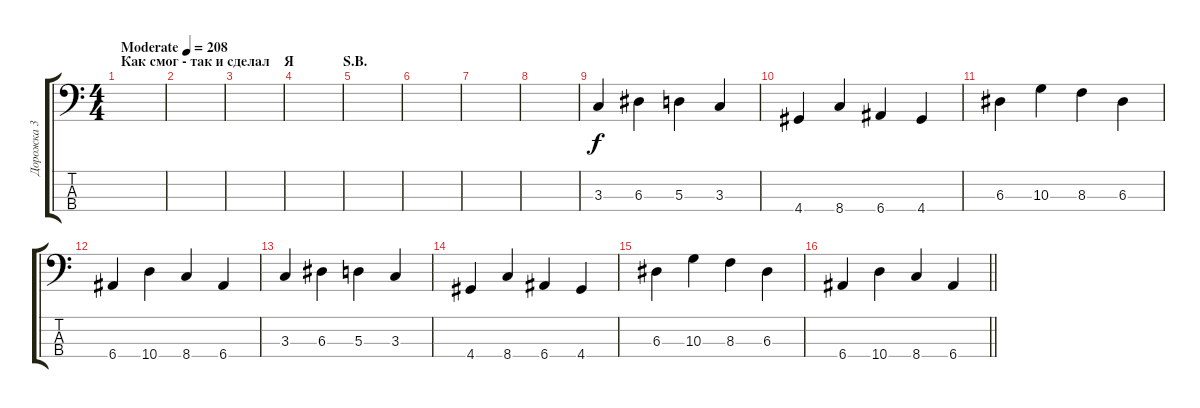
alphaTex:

\track ("Дорожка 3" "Дорожка 3") {instrument electricbassfinger}
\staff {score tabs}
\tuning (G2 D2 A1 E1) {hide}
\ts (4 4)
\section ("" "Как смог - так и сделал    Я              S.B.")
\tempo (208 "Moderate")
\clef f4
\ks c
|
|
|
|
|
|
|
|
3.3.4 6.3.4 5.3.4 3.3.4 |
4.4.4 8.4.4 6.4.4 4.4.4 |
6.3.4 10.3.4 8.3.4 6.3.4 |
6.4.4 10.4.4 8.4.4 6.4.4 |
3.3.4 6.3.4 5.3.4 3.3.4 |
4.4.4 8.4.4 6.4.4 4.4.4 |
6.3.4 10.3.4 8.3.4 6.3.4 |
\barLineRight lightlight
6.4.4 10.4.4 8.4.4 6.4.4
